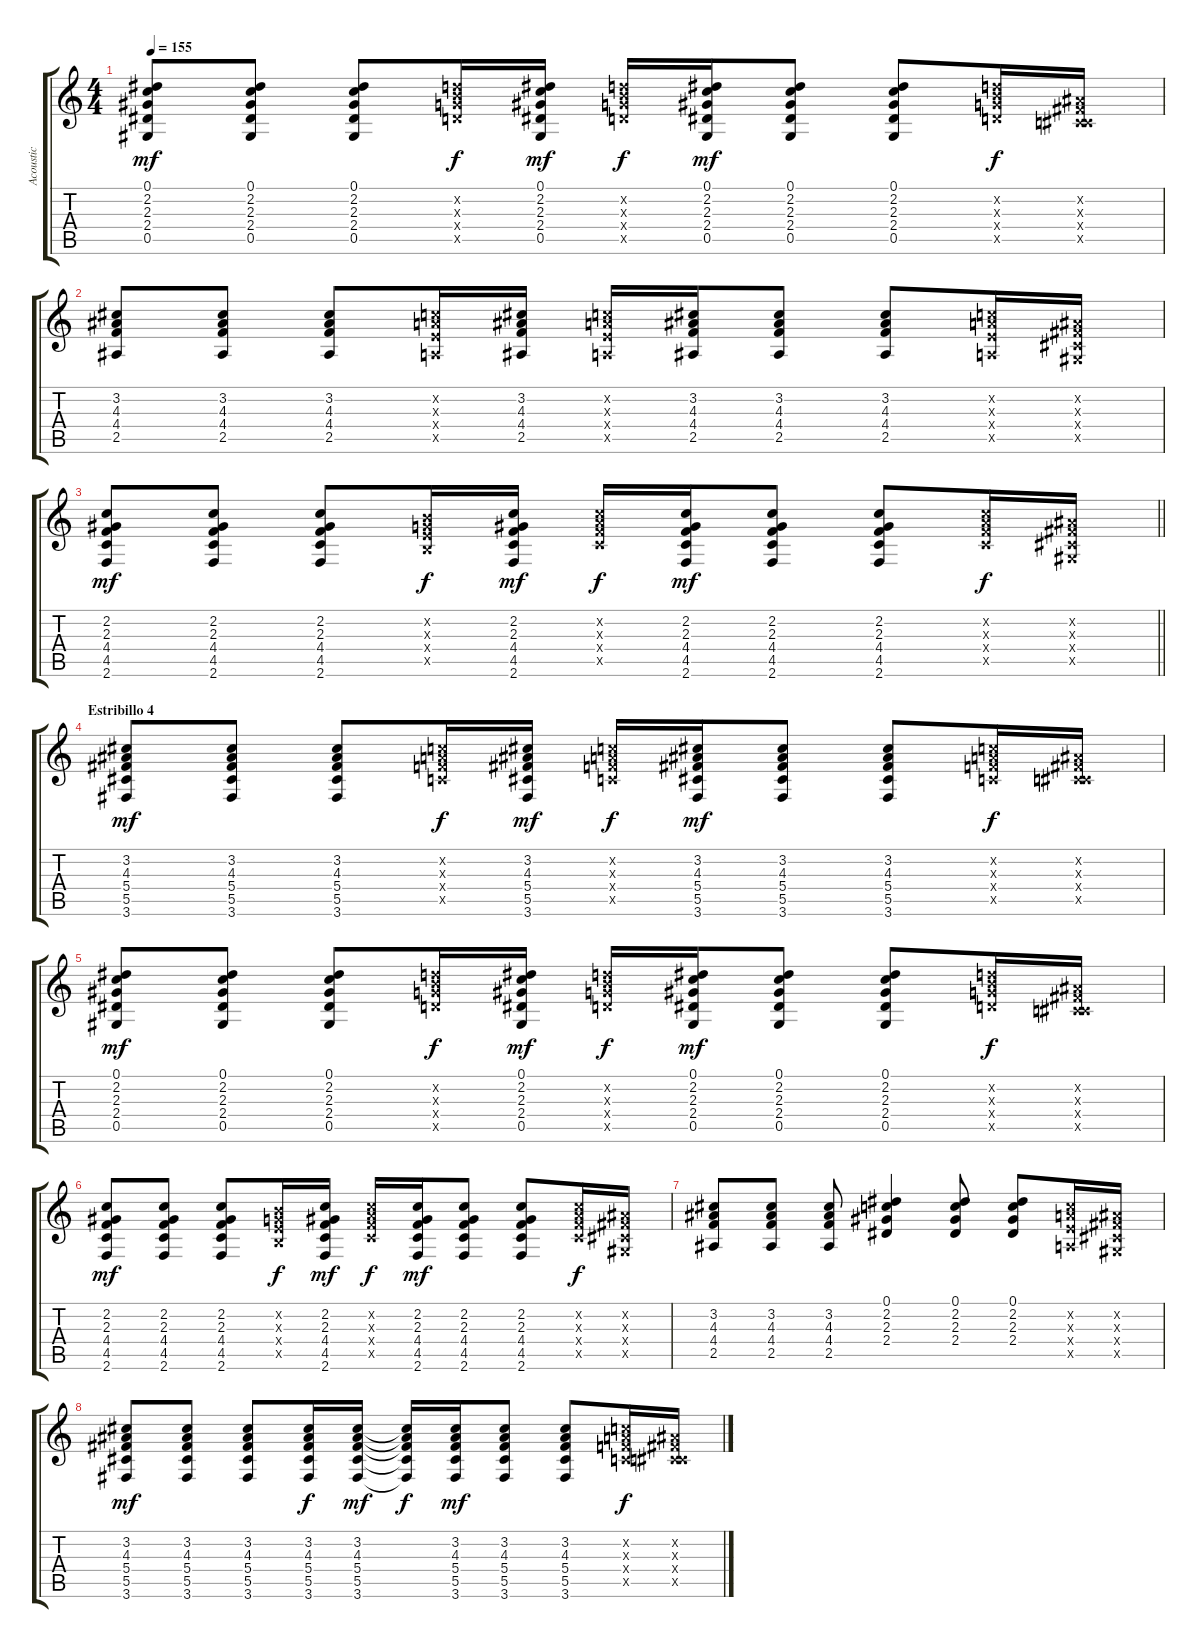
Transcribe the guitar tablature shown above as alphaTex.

\track ("Acoustic" "Acoustic") {instrument acousticguitarsteel}
\staff {score tabs}
\tuning (Eb4 Bb3 Gb3 Db3 Ab2 Eb2) {hide}
\ts (4 4)
\tempo 155
\clef g2
\ks c
(0.1 2.2 2.3 2.4 0.5).8{dy mf} (0.1 2.2 2.3 2.4 0.5).8 (0.1 2.2 2.3 2.4 0.5).8 (4.2{x} 5.3{x} 6.4{x} 6.5{x}).16{dy f} (0.1 2.2 2.3 2.4 0.5).16{dy mf} (4.2{x} 5.3{x} 6.4{x} 6.5{x}).16{dy f} (0.1 2.2 2.3 2.4 0.5).16{dy mf} (0.1 2.2 2.3 2.4 0.5).8 (0.1 2.2 2.3 2.4 0.5).8 (4.2{x} 5.3{x} 6.4{x} 6.5{x}).16{dy f} (0.2{x} 0.3{x} 0.4{x} 4.5{x}).16 |
(3.2 4.3 4.4 2.5).8 (3.2 4.3 4.4 2.5).8 (3.2 4.3 4.4 2.5).8 (2.2{x} 3.3{x} 3.4{x} 1.5{x}).16 (3.2 4.3 4.4 2.5).16 (2.2{x} 3.3{x} 3.4{x} 1.5{x}).16 (3.2 4.3 4.4 2.5).16 (3.2 4.3 4.4 2.5).8 (3.2 4.3 4.4 2.5).8 (2.2{x} 3.3{x} 3.4{x} 1.5{x}).16 (0.2{x} 0.3{x} 0.4{x} 0.5{x}).16 |
\barLineRight lightlight
(2.2 2.3 4.4 4.5 2.6).8{dy mf} (2.2 2.3 4.4 4.5 2.6).8 (2.2 2.3 4.4 4.5 2.6).8 (1.2{x} 1.3{x} 3.4{x} 3.5{x}).16{dy f} (2.2 2.3 4.4 4.5 2.6).16{dy mf} (2.2{x} 3.3{x} 4.4{x} 4.5{x}).16{dy f} (2.2 2.3 4.4 4.5 2.6).16{dy mf} (2.2 2.3 4.4 4.5 2.6).8 (2.2 2.3 4.4 4.5 2.6).8 (2.2{x} 3.3{x} 4.4{x} 4.5{x}).16{dy f} (0.2{x} 0.3{x} 0.4{x} 0.5{x}).16 |
\section ("" "Estribillo 4")
(3.2 4.3 5.4 5.5 3.6).8{dy mf} (3.2 4.3 5.4 5.5 3.6).8 (3.2 4.3 5.4 5.5 3.6).8 (2.2{x} 3.3{x} 4.4{x} 4.5{x}).16{dy f} (3.2 4.3 5.4 5.5 3.6).16{dy mf} (2.2{x} 3.3{x} 4.4{x} 4.5{x}).16{dy f} (3.2 4.3 5.4 5.5 3.6).16{dy mf} (3.2 4.3 5.4 5.5 3.6).8 (3.2 4.3 5.4 5.5 3.6).8 (2.2{x} 3.3{x} 4.4{x} 4.5{x}).16{dy f} (0.2{x} 0.3{x} 0.4{x} 4.5{x}).16 |
(0.1 2.2 2.3 2.4 0.5).8{dy mf} (0.1 2.2 2.3 2.4 0.5).8 (0.1 2.2 2.3 2.4 0.5).8 (4.2{x} 5.3{x} 6.4{x} 6.5{x}).16{dy f} (0.1 2.2 2.3 2.4 0.5).16{dy mf} (4.2{x} 5.3{x} 6.4{x} 6.5{x}).16{dy f} (0.1 2.2 2.3 2.4 0.5).16{dy mf} (0.1 2.2 2.3 2.4 0.5).8 (0.1 2.2 2.3 2.4 0.5).8 (4.2{x} 5.3{x} 6.4{x} 6.5{x}).16{dy f} (0.2{x} 0.3{x} 0.4{x} 4.5{x}).16 |
(2.2 2.3 4.4 4.5 2.6).8{dy mf} (2.2 2.3 4.4 4.5 2.6).8 (2.2 2.3 4.4 4.5 2.6).8 (1.2{x} 1.3{x} 3.4{x} 3.5{x}).16{dy f} (2.2 2.3 4.4 4.5 2.6).16{dy mf} (2.2{x} 3.3{x} 4.4{x} 4.5{x}).16{dy f} (2.2 2.3 4.4 4.5 2.6).16{dy mf} (2.2 2.3 4.4 4.5 2.6).8 (2.2 2.3 4.4 4.5 2.6).8 (2.2{x} 3.3{x} 4.4{x} 4.5{x}).16{dy f} (0.2{x} 0.3{x} 0.4{x} 0.5{x}).16 |
(3.2 4.3 4.4 2.5).8 (3.2 4.3 4.4 2.5).8 (3.2 4.3 4.4 2.5).8 (0.1 2.2 2.3 2.4).4 (0.1 2.2 2.3 2.4).8 (0.1 2.2 2.3 2.4).8 (2.2{x} 3.3{x} 3.4{x} 1.5{x}).16 (0.2{x} 0.3{x} 0.4{x} 0.5{x}).16 |
(3.2 4.3 5.4 5.5 3.6).8{dy mf} (3.2 4.3 5.4 5.5 3.6).8 (3.2 4.3 5.4 5.5 3.6).8 (3.2 4.3 5.4 5.5 3.6).16{dy f} (3.2 4.3 5.4 5.5 3.6).16{dy mf} (3.2{t} 4.3{t} 5.4{t} 5.5{t} 3.6{t}).16{dy f} (3.2 4.3 5.4 5.5 3.6).16{dy mf} (3.2 4.3 5.4 5.5 3.6).8 (3.2 4.3 5.4 5.5 3.6).8 (2.2{x} 3.3{x} 4.4{x} 4.5{x}).16{dy f} (0.2{x} 0.3{x} 0.4{x} 4.5{x}).16
